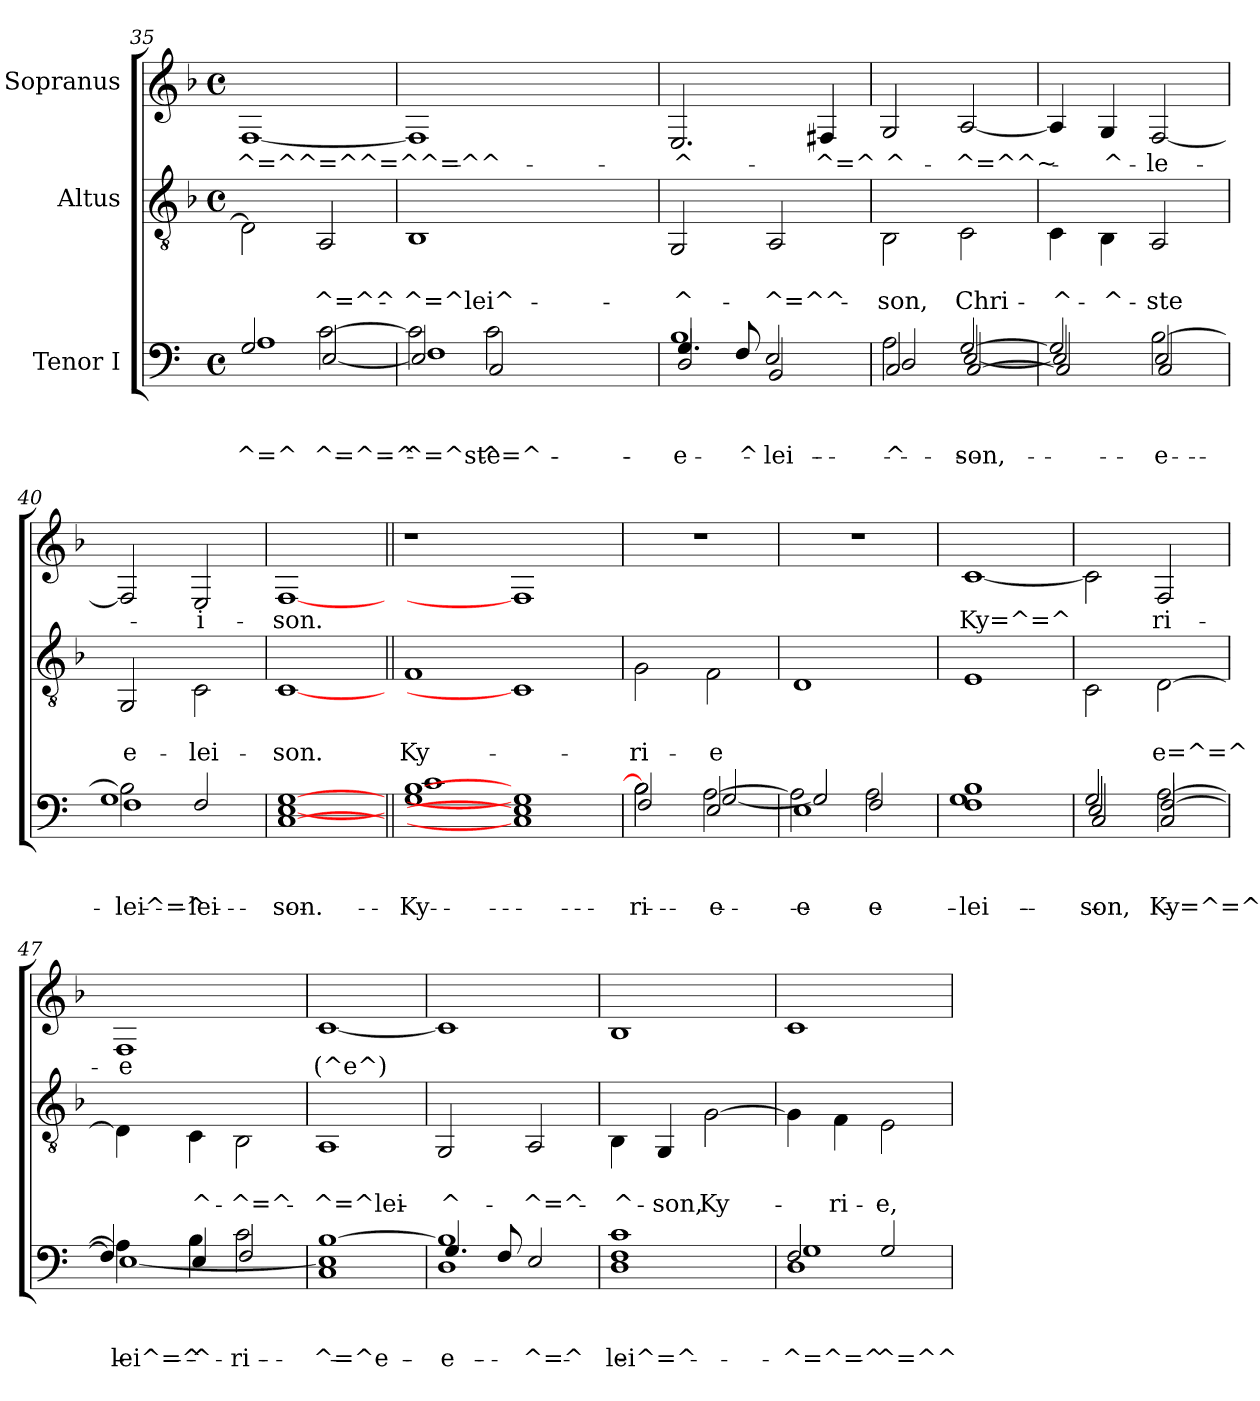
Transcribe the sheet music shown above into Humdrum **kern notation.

**kern	**text	**text	**text	**kern	**text	**text	**kern	**text
*part3	*part3	*part3	*part3	*part2	*part2	*part2	*part1	*part1
*staff3	*staff3	*staff3	*staff3	*staff2	*staff2	*staff2	*staff1	*staff1
*I"Tenor I	*	*	*	*I"Altus	*	*	*I"Sopranus	*
*clefF4	*	*	*	*clefGv2	*	*	*clefG2	*
*ITrd4c7	*	*	*	*ITrd-7c-12	*	*	*ITrd-7c-12	*
*k[b-]	*	*	*	*k[b-]	*	*	*k[b-]	*
*F:	*	*	*	*F:	*	*	*F:	*
*M4/4	*	*	*	*M4/4	*	*	*M4/4	*
*met(c)	*	*	*	*met(c)	*	*	*met(c)	*
=35	=35	=35	=35	=35	=35	=35	=35	=35
*^	*	*	*	*	*	*	*	*
!	!	!	!	!LO:LY:b	!	!	!	!	!
*	*^	*	*	*	*	*	*	*	*
!	!	!	!	!	!LO:LY:b	!	!	!	!	!LO:LY:b
2ryy	2C/	1D	.	.	-^=^-	2d\]	.	.	[<1f	-^=^^=^^=^^=^^-
!	!	!	!	!	!LO:LY:b	!	!	!	!	!
!	!	!	!	!	!LO:LY:b	!	!	!LO:LY:b	!	!
[>2F\	[<2AA/	.	.	.	-^=^=^-	2A/	.	^=^^-	.	.
!!LO:LB:g=z
=36	=36	=36	=36	=36	=36	=36	=36	=36	=36	=36
!	!	!	!	!	!LO:LY:b	!	!	!LO:LY:b	!	!
2F\]	2AA/]	1BB-	.	.	-^=^ste	1B-	.	-^=^lei^-	1f]	.
!	!	!	!	!	!LO:LY:b	!	!	!	!	!
!	!	!	!	!	!LO:LY:b	!	!	!	!	!
2F\	2FF/	.	.	.	^=^-	.	.	.	.	.
=37	=37	=37	=37	=37	=37	=37	=37	=37	=37	=37
!	!	!	!	!	!LO:LY:b	!	!	!	!	!
!	!	!	!	!	!LO:LY:b	!	!	!LO:LY:b	!	!LO:LY:b
1E	2GG/	4.C/	.	.	-e-	2G/	.	-^-	2.e/	-^-
!	!	!	!	!	!LO:LY:b	!	!	!	!	!
.	.	8BB-/	.	.	-^-	.	.	.	.	.
!	!	!	!	!	!LO:LY:b	!	!	!	!	!
!	!	!	!	!	!LO:LY:b	!	!	!LO:LY:b	!	!
.	2EE/	2AA/	.	.	-lei-	2A/	.	-^=^^-	.	.
!	!	!	!	!	!	!	!	!	!	!LO:LY:b
.	.	.	.	.	.	.	.	.	4f#X/	-^=^
=38	=38	=38	=38	=38	=38	=38	=38	=38	=38	=38
!	!	!	!	!	!LO:LY:b	!	!	!	!	!
!	!	!	!	!	!LO:LY:b	!	!	!LO:LY:b	!	!LO:LY:b
2D\	2FF/	2GG/	.	.	^-	2B-\	.	-son,	2g/	^-
!	!	!	!	!	!LO:LY:b	!	!	!	!	!
!	!	!	!	!	!LO:LY:b	!	!	!LO:LY:b	!	!LO:LY:b
[<2C/	[<2AA/	[<2FF/	.	.	-son,	2c\	.	Chri-	[<2a/	-^=^^~-
=39	=39	=39	=39	=39	=39	=39	=39	=39	=39	=39
!	!	!	!	!	!	!	!	!LO:LY:b	!	!
2C/]	2AA/]	2FF/]	.	.	.	4c\	.	-^-	4a/]	.
!	!	!	!	!	!	!	!	!LO:LY:b	!	!LO:LY:b
.	.	.	.	.	.	4B-\	.	-^-	4g/	-^-
!	!	!	!	!	!LO:LY:b	!	!	!	!	!
!	!	!	!	!	!LO:LY:b	!	!	!	!	!
!	!	!	!	!	!LO:LY:b	!	!	!LO:LY:b	!	!LO:LY:b
[>2E\	2AA/	2FF/	.	.	-e-	2A/	.	-ste	[<2f/	-le-
=40	=40	=40	=40	=40	=40	=40	=40	=40	=40	=40
!	!	!	!	!	!LO:LY:b	!	!	!	!	!
!	!	!	!	!	!LO:LY:b	!	!	!LO:LY:b	!	!
2E\]	1BB-	1C	.	.	-lei^=^-	2G/	.	e-	2f/]	.
!	!	!	!	!	!LO:LY:b	!	!	!LO:LY:b	!	!LO:LY:b
2BB-/	.	.	.	.	-lei-	2c\	.	-lei-	2e/	-i-
=41	=41	=41	=41	=41	=41	=41	=41	=41	=41	=41
!	!	!	!	!	!LO:LY:b	!	!	!	!	!
!	!	!	!	!	!LO:LY:b	!	!	!	!	!
!	!	!	!	!	!LO:LY:b	!	!	!LO:LY:b	!	!LO:LY:b
[1C	[1AA	[1FF	.	.	son.	[1c	.	-son.	[1f	-son.
!!LO:LB:g=z
=42||	=42||	=42||	=42||	=42||	=42||	=42||	=42||	=42||	=42||	=42||
!	!	!	!	!	!LO:LY:b	!	!	!	!	!
!	!	!	!	!	!LO:LY:b	!	!	!	!	!
!	!	!	!	!	!LO:LY:b	!	!	!LO:LY:b	!	!
[>1E	1C	1F	.	.	-Ky-	1f	.	Ky-	1r	.
1C]	1AA]	1FF]	.	.	.	1c]	.	.	1f]	.
=43	=43	=43	=43	=43	=43	=43	=43	=43	=43	=43
!	!	!	!	!	!LO:LY:b	!	!	!	!	!
!	!	!	!	!	!LO:LY:b	!	!	!LO:LY:b	!	!
2E\]	2BB-/	2E\	.	.	ri-	2g\	.	-ri-	1r	.
!	!	!	!	!	!LO:LY:b	!	!	!	!	!
!	!	!	!	!	!LO:LY:b	!	!	!	!	!
!	!	!	!	!	!LO:LY:b	!	!	!LO:LY:b	!	!
2AA/	[<2C/	[>2D\	.	.	-e	2f\	.	-e	.	.
=44	=44	=44	=44	=44	=44	=44	=44	=44	=44	=44
!	!	!	!	!	!LO:LY:b	!	!	!	!	!
1AA	2C/]	2D\]	.	.	e	1d	.	.	1r	.
!	!	!	!	!	!LO:LY:b	!	!	!	!	!
.	2D\	2BB-/	.	.	e-	.	.	.	.	.
=45	=45	=45	=45	=45	=45	=45	=45	=45	=45	=45
!	!	!	!	!	!LO:LY:b	!	!	!	!	!
!	!	!	!	!	!LO:LY:b	!	!	!	!	!LO:LY:b
1E	1BB-	1C	.	.	-lei-	1e	.	.	[>1cc	Ky=^=^
=46	=46	=46	=46	=46	=46	=46	=46	=46	=46	=46
!	!	!	!	!	!LO:LY:b	!	!	!	!	!
!	!	!	!	!	!LO:LY:b	!	!	!	!	!
!	!	!	!	!	!LO:LY:b	!	!	!	!	!
2C/	2AA/	2FF/	.	.	-son,	2c\	.	.	2cc\]	.
!	!	!	!	!	!LO:LY:b	!	!	!	!	!
!	!	!	!	!	!LO:LY:b	!	!	!	!	!
!	!	!	!	!	!LO:LY:b	!	!	!LO:LY:b	!	!LO:LY:b
[>2D\	2FF/	[<2BB-/	.	.	Ky=^=^	[>2d\	.	e=^=^	2f/	ri-
=47	=47	=47	=47	=47	=47	=47	=47	=47	=47	=47
!	!	!	!	!	!LO:LY:b	!	!	!	!	!LO:LY:b
4D\]	[<1AA	4BB-/]	.	.	-lei^=^-	4d\]	.	.	1f	-e
!	!	!	!	!	!LO:LY:b	!	!	!	!	!
!	!	!	!	!	!LO:LY:b	!	!	!LO:LY:b	!	!
4E\	.	4AA/	.	.	-^-	4c\	.	^-	.	.
!	!	!	!	!	!LO:LY:b	!	!	!	!	!
!	!	!	!	!	!LO:LY:b	!	!	!LO:LY:b	!	!
2F\	.	2BB-/	.	.	-ri-	2B-\	.	-^=^-	.	.
!!LO:PB:g=z
=48	=48	=48	=48	=48	=48	=48	=48	=48	=48	=48
!	!	!	!	!	!LO:LY:b	!	!	!	!	!
!	!	!	!	!	!LO:LY:b	!	!	!LO:LY:b	!	!LO:LY:b
[>1E	1AA]	1FF	.	.	^=^e	1A	.	-^=^lei-	[>1cc	(^e^)
=49	=49	=49	=49	=49	=49	=49	=49	=49	=49	=49
!	!	!	!	!	!LO:LY:b	!	!	!	!	!
!	!	!	!	!	!LO:LY:b	!	!	!LO:LY:b	!	!
1E]	1GG	4.C/	.	.	e-	2G/	.	-^-	1cc]	.
.	.	8BB-/	.	.	.	.	.	.	.	.
!	!	!	!	!	!LO:LY:b	!	!	!LO:LY:b	!	!
.	.	2AA/	.	.	-^=^	2A/	.	-^=^-	.	.
=50	=50	=50	=50	=50	=50	=50	=50	=50	=50	=50
!	!	!	!	!	!LO:LY:b	!	!	!	!	!
!	!	!	!	!	!LO:LY:b	!	!	!	!	!
!	!	!	!	!	!LO:LY:b	!	!	!LO:LY:b	!	!
1F	1BB-	1GG	.	.	-lei^=^-	4B-\	.	-^-	1b-	.
!	!	!	!	!	!	!	!	!LO:LY:b	!	!
.	.	.	.	.	.	4G/	.	-son,	.	.
!	!	!	!	!	!	!	!	!LO:LY:b	!	!
.	.	.	.	.	.	[>2g\	.	Ky-	.	.
=51	=51	=51	=51	=51	=51	=51	=51	=51	=51	=51
!	!	!	!	!	!LO:LY:b	!	!	!	!	!
!	!	!	!	!	!LO:LY:b	!	!	!	!	!
!	!	!	!	!	!LO:LY:b	!	!	!	!	!
2BB-/	1GG	1C	.	.	-^=^=^-	4g\]	.	.	1cc	.
!	!	!	!	!	!	!	!	!LO:LY:b	!	!
.	.	.	.	.	.	4f\	.	-ri-	.	.
!	!	!	!	!	!LO:LY:b	!	!	!LO:LY:b	!	!
2C/	.	.	.	.	-^=^^-	2e\	.	-e,	.	.
*v	*v	*v	*	*	*	*	*	*	*	*
=	=	=	=	=	=	=	=	=
*-	*-	*-	*-	*-	*-	*-	*-	*-
